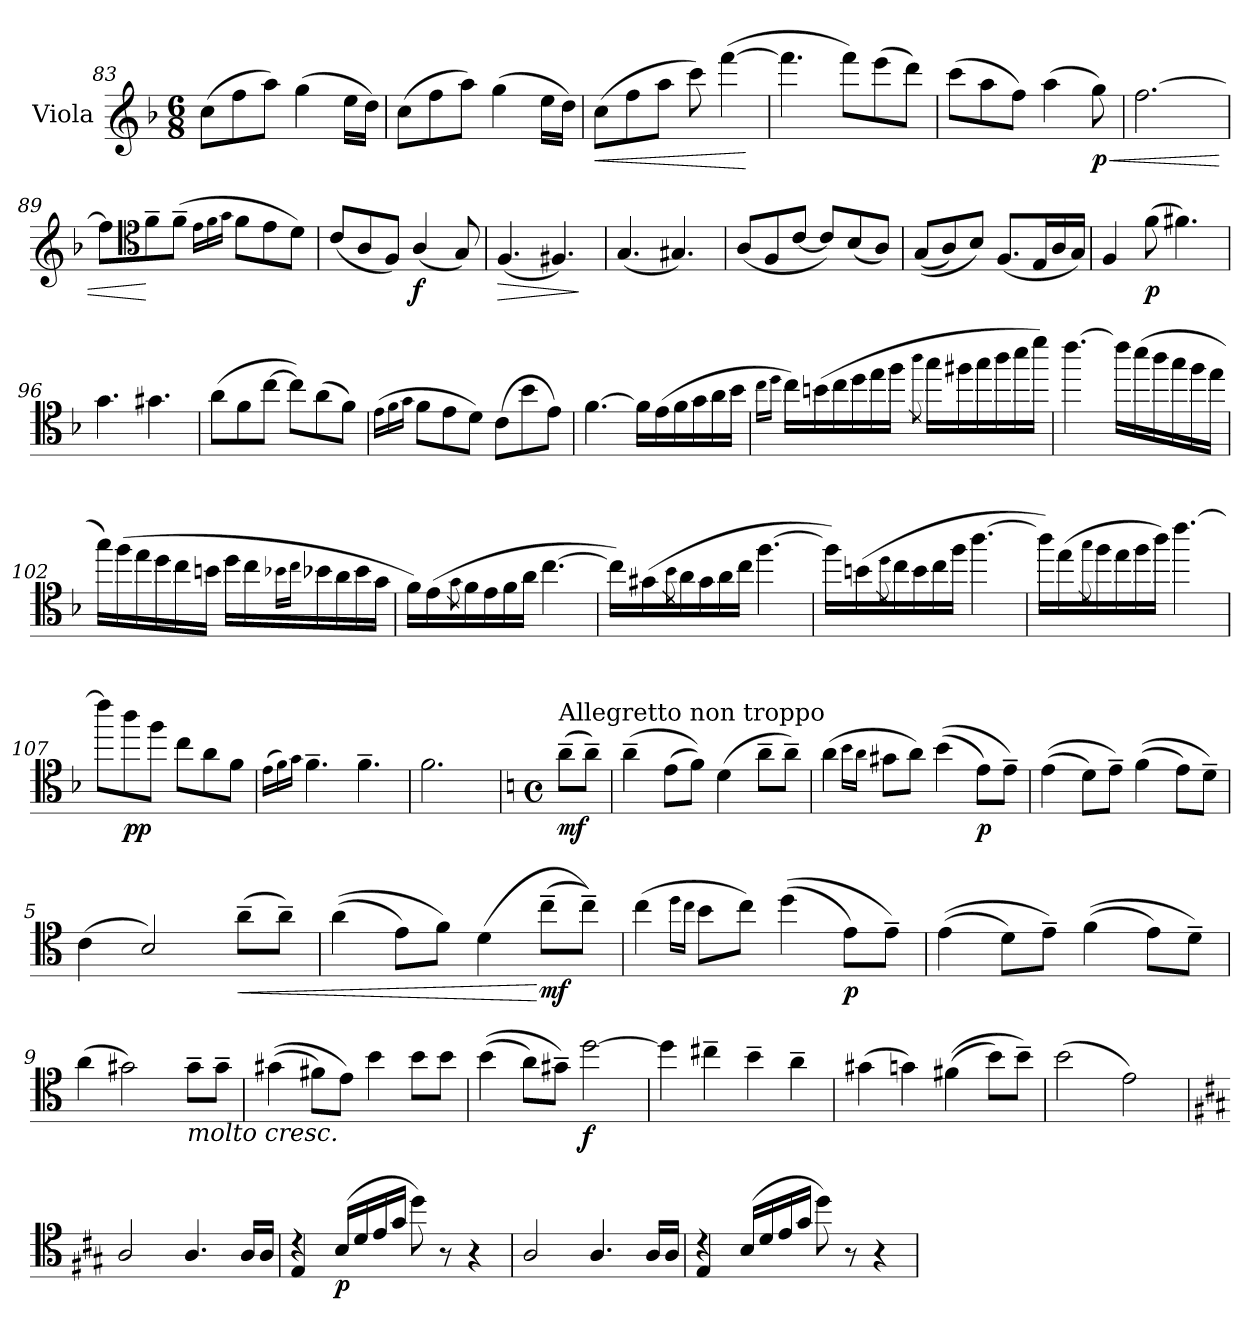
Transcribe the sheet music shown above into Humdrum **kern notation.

**kern	**dynam
*part1	*part1
*staff1	*staff1
*I"Viola	*
*I'Vla.	*
*clefG2	*
*k[b-]	*
*M6/8	*
=83	=83
(>8cc\L	.
8ff\	.
8aa\J)	.
(>4gg\	.
16ee\LL	.
16dd\JJ)	.
=84	=84
(>8cc\L	.
8ff\	.
8aa\J)	.
(>4gg\	.
16ee\LL	.
16dd\JJ)	.
=85	=85
!	!LO:HP:b
(>8cc\L	<
8ff\	.
8aa\J	.
8ccc\)	.
(>[4fff\	.
.	[
=86	=86
4.fff\]	.
8fff\L)	.
(>8eee\	.
8ddd\J)	.
=87	=87
(>8ccc\L	.
8aa\	.
8ff\J)	.
(>4aa\	.
!	!LO:HP:b
!	!LO:DY:n=1:b
8gg\)	< p
=88	=88
[2.ff\	.
=89	=89
8ff\L]	.
*clefC4	*
8f~\	[
(>8f~\J	.
16qe\LL	.
16qf\	.
16qg\JJ	.
8f\L	.
8e\	.
8d\J)	.
=90	=90
(<8c\L	.
8A/	.
8F/J)	.
!	!LO:DY:b
(<4A/	f
8G/)	.
=91	=91
!	!LO:HP:b
(<4.F/	>
4.F#X/)	.
.	]
=92	=92
(<4.G/	.
4.G#X/)	.
=93	=93
(<8A/L	.
8F/	.
[8c\J	.
8c\L])	.
(<8B-/	.
8A/J)	.
=94	=94
(<(<8G/L	.
8A/)	.
8B-/J)	.
(<8.F/L	.
16E/L	.
16A/	.
16G/JJ)	.
=95	=95
4F/	.
!	!LO:DY:b
(>8f\	p
4.f#X\)	.
=96	=96
4.g\	.
4.g#X\	.
=97	=97
(>8a\L	.
8f\	.
[8cc\J	.
8cc\L])	.
(>8a\	.
8f\J)	.
=98	=98
(>16qe\LL	.
16qf\	.
16qg\JJ	.
8f\L	.
8e\	.
8d\J)	.
(>8c\L	.
8b-\	.
8e\J)	.
=99	=99
[4.f\	.
16f\LL]	.
(>16e\	.
16f\	.
16g\	.
16a\	.
16b-\JJ	.
=100	=100
16qcc\LL	.
16qdd\JJ	.
16cc\LL)	.
(>16bn\	.
16cc\	.
16dd\	.
16ee\	.
16ff\JJ	.
8qaa\	.
16gg\LL	.
16ff#X\	.
16gg\	.
16aa\	.
16bb-\	.
16ddd\JJ)	.
=101	=101
[4.ccc\	.
16ccc\LL]	.
(>16bb-\	.
16aa\	.
16gg\	.
16ff\	.
16ee\JJ	.
=102	=102
16gg\LL)	.
(>16ff\	.
16ee\	.
16dd\	.
16cc\	.
16bn\JJ	.
16dd\LL	.
16cc\	.
16qb-X\LL	.
16qcc\JJ	.
16b-\	.
16a\	.
16b-\	.
16g\JJ	.
=103	=103
16f\LL)	.
(>16e\	.
8qg\	.
16f\	.
16e\	.
16f\	.
16a\JJ	.
[4.cc\	.
=104	=104
16cc\LL])	.
(>16g#X\	.
8qb-\	.
16a\	.
16g#\	.
16a\	.
16cc\JJ	.
[4.ff\	.
=105	=105
16ff\LL])	.
(>16bn\	.
8qdd\	.
16cc\	.
16b\	.
16cc\	.
16ff\JJ	.
[4.aa\	.
=106	=106
16aa\LL])	.
(>16ee\	.
8qgg\	.
16ff\	.
16ee\	.
16ff\	.
16aa\JJ)	.
[4.ccc\	.
=107	=107
8ccc\L]	.
!	!LO:DY:b
8aa\	pp
8ff\J	.
8cc\L	.
8a\	.
8f\J	.
=108	=108
(>16qe\LL	.
16qf\)	.
16qg\JJ	.
4.f~\	.
4.f~\	.
=109	=109
2.f\	.
=1	=1
*k[]	*
*M4/4	*
*met(c)	*
*MM131	*
!LO:TX:a:t=Allegretto non troppo	!
!	!LO:DY:b
(>8a~\L	mf
8a~\J)	.
=2	=2
(>4a~\	.
(>8e\L	.
8f\J))	.
(>4d\	.
8a~\L	.
8a~\J)	.
=3	=3
(>4a\	.
16qb\LL	.
16qa\JJ	.
8g#X\L	.
8a\J)	.
(>(>4b\	.
!	!LO:DY:b
8e\L)	p
8e~\J)	.
=4	=4
(>(>4e\	.
8d\L)	.
8e~\J)	.
(>(>4f\	.
8e\L)	.
8d~\J)	.
=5	=5
(<4c\	.
2B/)	.
!	!LO:HP:b
(>8a~\L	<
8a~\J)	.
=6	=6
(>(>4a\	.
8e\L)	.
8f\J)	.
(>4d\	.
!	!LO:DY:n=1:b
(>8cc~\L	[ mf
8cc~\J))	.
=7	=7
(>4cc\	.
16qdd\LL	.
16qcc\JJ	.
8b\L	.
8cc\J)	.
(>(>4dd\	.
!	!LO:DY:b
8e\L)	p
8e~\J)	.
=8	=8
(>(>4e\	.
8d\L)	.
8e~\J)	.
(>(>4f\	.
8e\L)	.
8d~\J)	.
=9	=9
(>4a\	.
2g#X\)	.
!LO:TX:b:i:t=molto cresc.	!
8g#~\L	.
8g#~\J	.
=10	=10
(>(>4g#X\	.
8f#X\L)	.
8e\J)	.
4b\	.
8b\L	.
8b\J	.
=11	=11
(>(>4b\	.
8a\L)	.
8g#X~\J)	.
!	!LO:DY:b
[2dd\	f
=12	=12
4dd\]	.
4cc#X~\	.
4b~\	.
4a~\	.
=13	=13
(>4g#X\	.
4gn\)	.
(>(>4f#X\	.
8b\L)	.
8b~\J)	.
=14	=14
(>2b\	.
2e\)	.
=1	=1
*k[f#c#g#]	*
*MM174	*
2A!/	.
4.A!/	.
16A!/LL	.
16A!/JJ	.
=2	=2
*^	*
4r	4E!/	.
!	!	!LO:DY:b
(>16B/LL	2.ryy	p
16d/	.	.
16e/	.	.
16g#/JJ	.	.
8dd\)	.	.
8r	.	.
4r	.	.
*v	*v	*
=3	=3
2A!/	.
4.A!/	.
16A!/LL	.
16A!/JJ	.
=4	=4
*^	*
4r	4E!/	.
(>16B/LL	2.ryy	.
16d/	.	.
16e/	.	.
16g#/JJ	.	.
8dd\)	.	.
8r	.	.
4r	.	.
*v	*v	*
=	=
*-	*-
